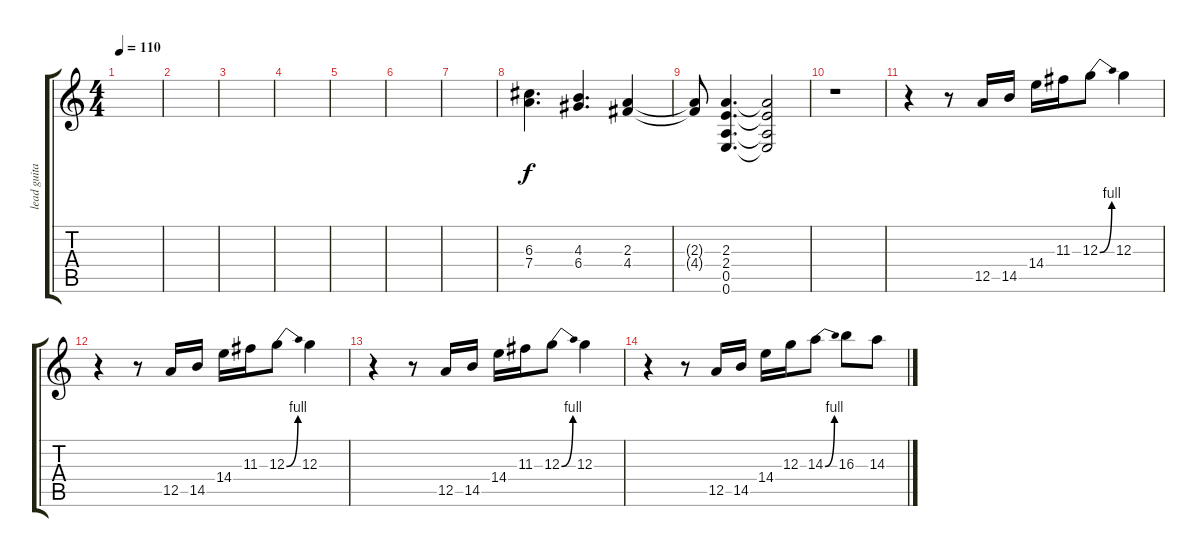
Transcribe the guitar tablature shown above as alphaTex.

\track ("lead guitar 2" "lead guita") {instrument distortionguitar}
\staff {score tabs}
\tuning (E4 B3 G3 D3 A2 E2) {hide}
\ts (4 4)
\tempo 110
\clef g2
\ks c
|
|
|
|
|
|
|
(6.3 7.4).4{d} (4.3 6.4).4{d} (2.3 4.4).4 |
(2.3{t} 4.4{t}).8 (2.3 2.4 0.5 0.6).4{d} (2.3{t} 2.4{t} 0.5{t} 0.6{t}).2 |
r.1 |
r.4 r.8 12.5.16 14.5.16 14.4.16 11.3.16 12.3{be (bend 0 0 60 4)}.8 12.3.4 |
r.4 r.8 12.5.16 14.5.16 14.4.16 11.3.16 12.3{be (bend 0 0 60 4)}.8 12.3.4 |
r.4 r.8 12.5.16 14.5.16 14.4.16 11.3.16 12.3{be (bend 0 0 60 4)}.8 12.3.4 |
r.4 r.8 12.5.16 14.5.16 14.4.16 12.3.16 14.3{be (bend 0 0 60 4)}.8 16.3.8 14.3.8
